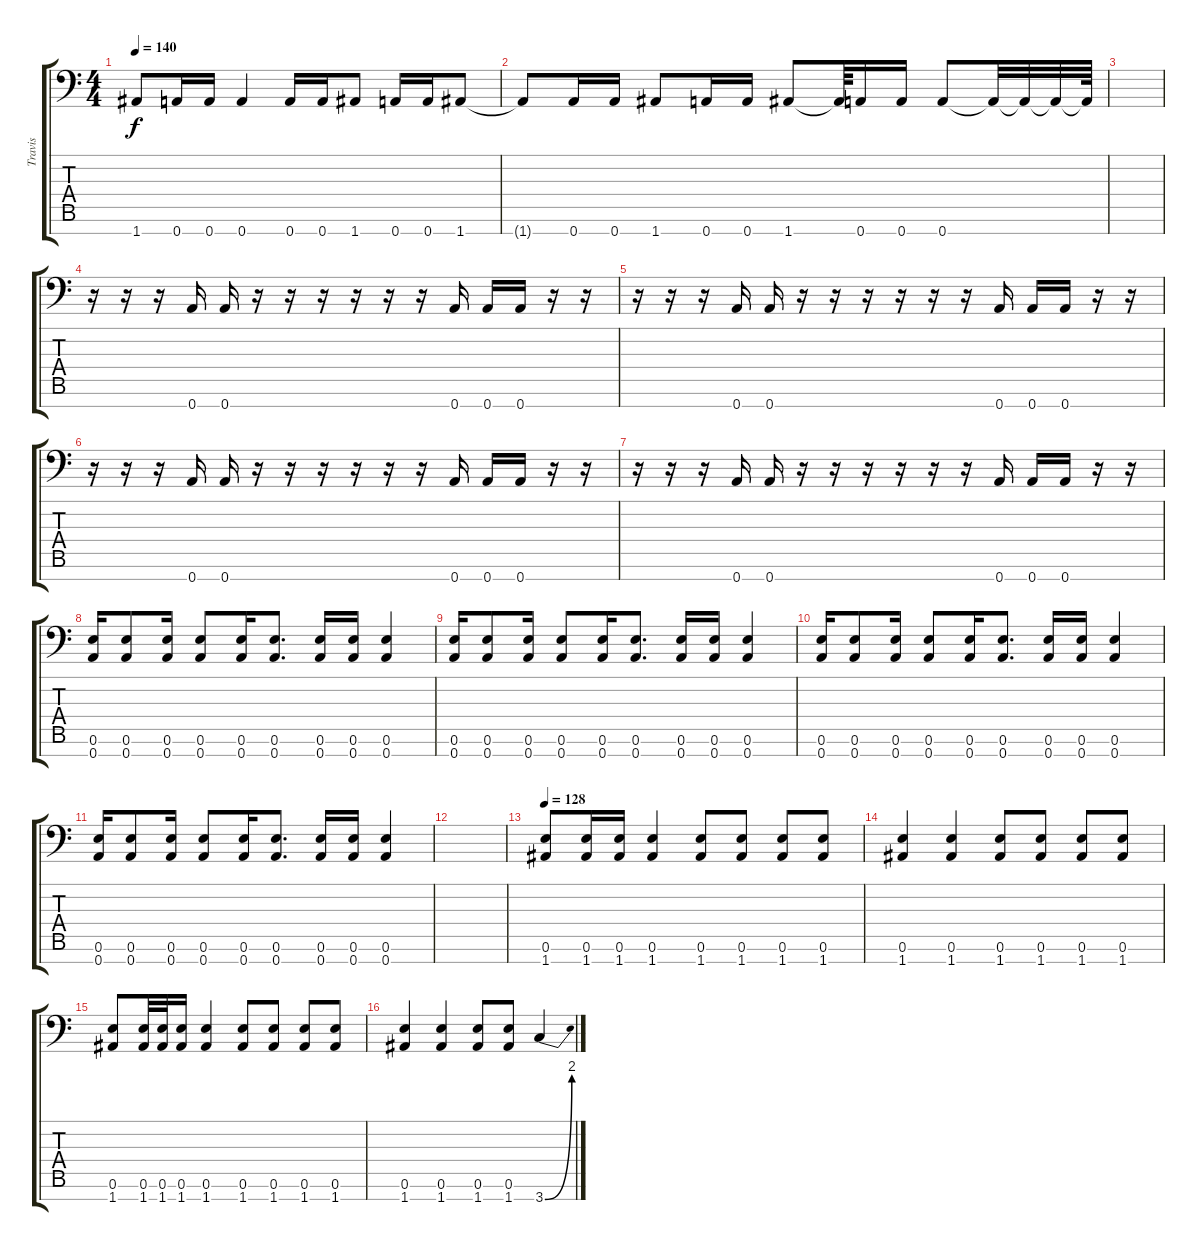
\track ("Travis" "Travis") {instrument distortionguitar}
\staff {score tabs}
\tuning (E4 B3 G3 D3 A2 E2 A1) {hide}
\ts (4 4)
\tempo 140
\clef f4
\ks c
1.7.8{dy f} 0.7.16 0.7.16 0.7.4 0.7.16 0.7.16 1.7.8 0.7.16 0.7.16 1.7.8 |
1.7{t}.8 0.7.16 0.7.16 1.7.8 0.7.16 0.7.16 1.7.8 1.7{t}.64 0.7.16 0.7.16 0.7.8 0.7{t}.32 0.7{t}.32 0.7{t}.32 0.7{t}.64 |
|
r.16 r.16 r.16 0.7.16 0.7.16 r.16 r.16 r.16 r.16 r.16 r.16 0.7.16 0.7.16 0.7.16 r.16 r.16 |
r.16 r.16 r.16 0.7.16 0.7.16 r.16 r.16 r.16 r.16 r.16 r.16 0.7.16 0.7.16 0.7.16 r.16 r.16 |
r.16 r.16 r.16 0.7.16 0.7.16 r.16 r.16 r.16 r.16 r.16 r.16 0.7.16 0.7.16 0.7.16 r.16 r.16 |
r.16 r.16 r.16 0.7.16 0.7.16 r.16 r.16 r.16 r.16 r.16 r.16 0.7.16 0.7.16 0.7.16 r.16 r.16 |
(0.6 0.7).16 (0.6 0.7).8 (0.6 0.7).16 (0.6 0.7).8 (0.6 0.7).16 (0.6 0.7).8{d} (0.6 0.7).16 (0.6 0.7).16 (0.6 0.7).4 |
(0.6 0.7).16 (0.6 0.7).8 (0.6 0.7).16 (0.6 0.7).8 (0.6 0.7).16 (0.6 0.7).8{d} (0.6 0.7).16 (0.6 0.7).16 (0.6 0.7).4 |
(0.6 0.7).16 (0.6 0.7).8 (0.6 0.7).16 (0.6 0.7).8 (0.6 0.7).16 (0.6 0.7).8{d} (0.6 0.7).16 (0.6 0.7).16 (0.6 0.7).4 |
(0.6 0.7).16 (0.6 0.7).8 (0.6 0.7).16 (0.6 0.7).8 (0.6 0.7).16 (0.6 0.7).8{d} (0.6 0.7).16 (0.6 0.7).16 (0.6 0.7).4 |
|
\tempo 128
(0.6 1.7).8 (0.6 1.7).16 (0.6 1.7).16 (0.6 1.7).4 (0.6 1.7).8 (0.6 1.7).8 (0.6 1.7).8 (0.6 1.7).8 |
(0.6 1.7).4 (0.6 1.7).4 (0.6 1.7).8 (0.6 1.7).8 (0.6 1.7).8 (0.6 1.7).8 |
(0.6 1.7).8 (0.6 1.7).32 (0.6 1.7).32 (0.6 1.7).16 (0.6 1.7).4 (0.6 1.7).8 (0.6 1.7).8 (0.6 1.7).8 (0.6 1.7).8 |
(0.6 1.7).4 (0.6 1.7).4 (0.6 1.7).8 (0.6 1.7).8 3.7{be (bend 0 0 60 8)}.4
